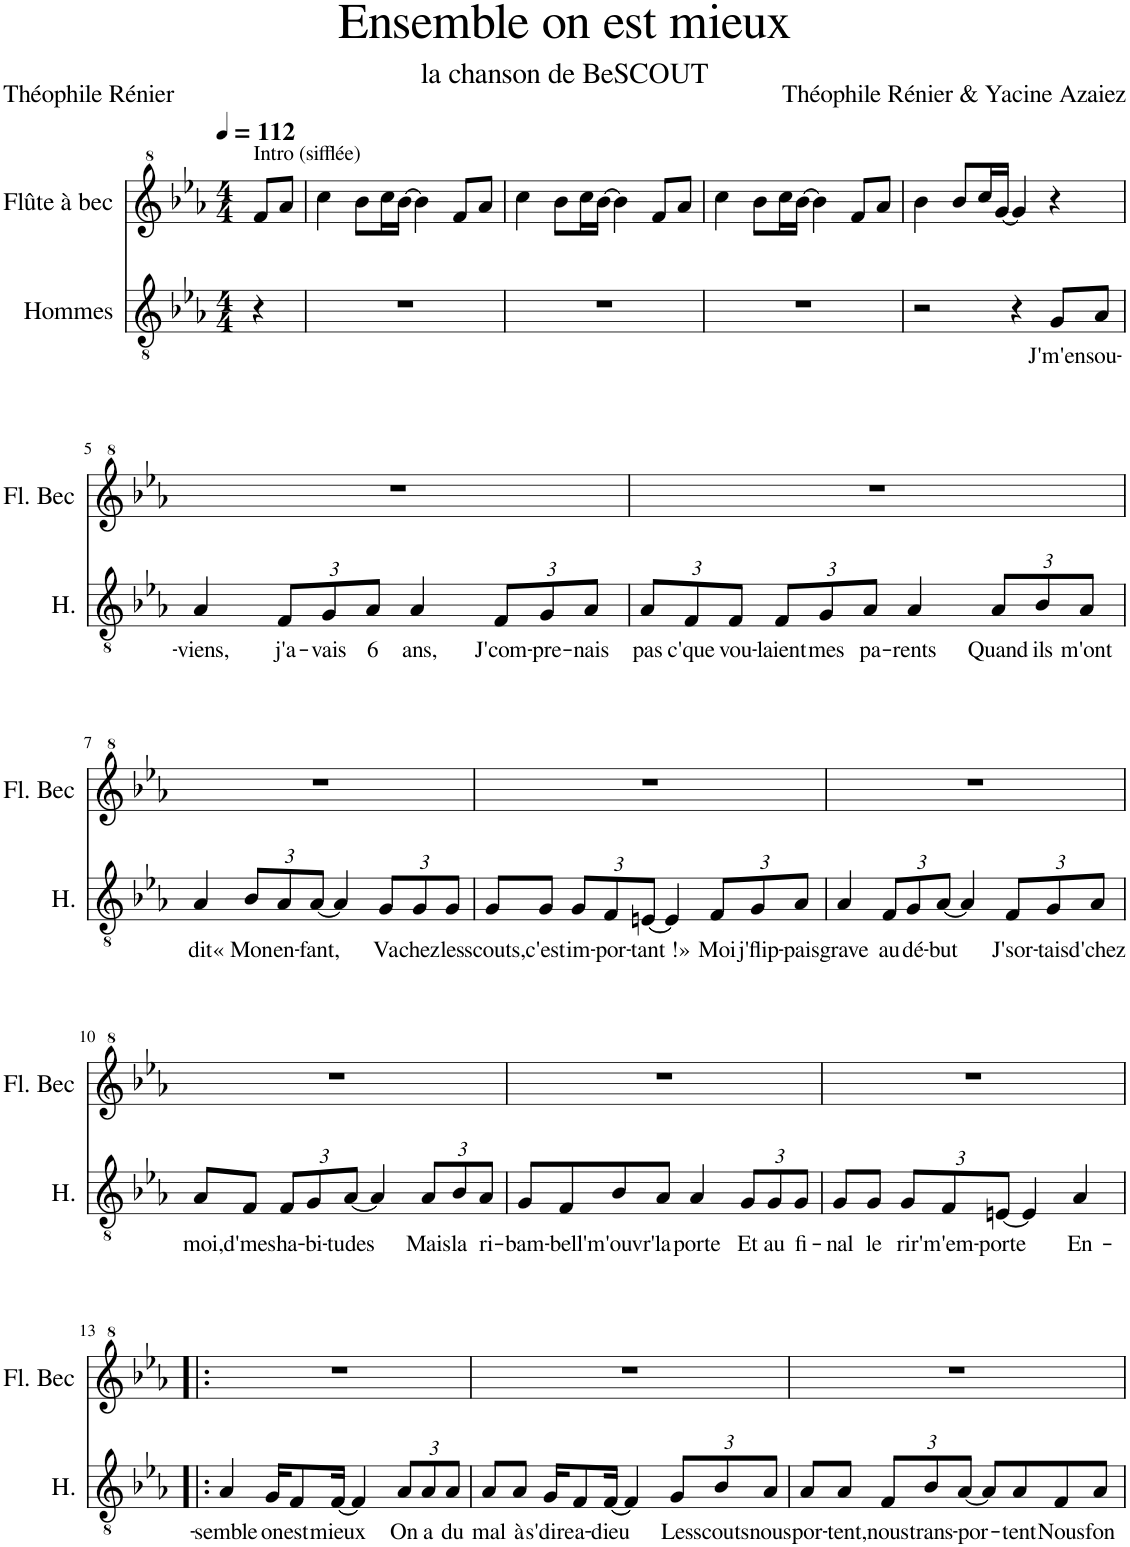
**kern	**text	**kern
*part2	*part2	*part1
*staff2	*staff2	*staff1
*I"Hommes	*	*I"Flûte à bec
*I'H.	*	*I'Fl. Bec
*clefGv2	*	*clefG^2
*k[b-e-a-]	*	*k[b-e-a-]
*M4/4	*	*M4/4
*MM112	*	*MM112
=	=	=
!	!	!LO:TX:a:t=Intro (sifflée)
4r	.	8ff/L
.	.	8aa-/J
=1	=1	=1
1r	.	4ccc\
.	.	8bb-\L
.	.	16ccc\L
.	.	[16bb-\JJ
.	.	4bb-\]
.	.	8ff/L
.	.	8aa-/J
=2	=2	=2
1r	.	4ccc\
.	.	8bb-\L
.	.	16ccc\L
.	.	[16bb-\JJ
.	.	4bb-\]
.	.	8ff/L
.	.	8aa-/J
=3	=3	=3
1r	.	4ccc\
.	.	8bb-\L
.	.	16ccc\L
.	.	[16bb-\JJ
.	.	4bb-\]
.	.	8ff/L
.	.	8aa-/J
=4	=4	=4
2r	.	4bb-\
.	.	8bb-/L
.	.	16ccc/L
.	.	[16gg/JJ
4r	.	4gg/]
!	!LO:LY:b	!
8G/L	J'm'en	4r
!	!LO:LY:b	!
8A-/J	sou-	.
!!LO:LB:g=z
=5	=5	=5
!	!LO:LY:b	!
4A-/	-viens,	1r
*Xbrackettup	*	*
!	!LO:LY:b	!
12F/L	j'a-	.
!	!LO:LY:b	!
12G/	-vais	.
!	!LO:LY:b	!
12A-/J	6	.
!	!LO:LY:b	!
4A-/	ans,	.
!	!LO:LY:b	!
12F/L	J'com-	.
!	!LO:LY:b	!
12G/	-pre-	.
!	!LO:LY:b	!
12A-/J	-nais	.
=6	=6	=6
!	!LO:LY:b	!
12A-/L	pas	1r
!	!LO:LY:b	!
12F/	c'que	.
!	!LO:LY:b	!
12F/J	vou-	.
!	!LO:LY:b	!
12F/L	-laient	.
!	!LO:LY:b	!
12G/	mes	.
!	!LO:LY:b	!
12A-/J	pa-	.
!	!LO:LY:b	!
4A-/	-rents	.
!	!LO:LY:b	!
12A-/L	Quand	.
!	!LO:LY:b	!
12B-/	ils	.
!	!LO:LY:b	!
12A-/J	m'ont	.
!!LO:LB:g=z
=7	=7	=7
!	!LO:LY:b	!
4A-/	dit	1r
!	!LO:LY:b	!
12B-/L	« Mon	.
!	!LO:LY:b	!
12A-/	en-	.
!	!LO:LY:b	!
[12A-/J	-fant,	.
4A-/]	.	.
!	!LO:LY:b	!
12G/L	Va	.
!	!LO:LY:b	!
12G/	chez	.
!	!LO:LY:b	!
12G/J	les	.
=8	=8	=8
!	!LO:LY:b	!
8G/L	scouts,	1r
!	!LO:LY:b	!
8G/J	c'est	.
!	!LO:LY:b	!
12G/L	im-	.
!	!LO:LY:b	!
12F/	-por-	.
!	!LO:LY:b	!
[12En/J	-tant !»	.
4E/]	.	.
!	!LO:LY:b	!
12F/L	Moi	.
!	!LO:LY:b	!
12G/	j'flip-	.
!	!LO:LY:b	!
12A-/J	-pais	.
=9	=9	=9
!	!LO:LY:b	!
4A-/	grave	1r
!	!LO:LY:b	!
12F/L	au	.
!	!LO:LY:b	!
12G/	dé-	.
!	!LO:LY:b	!
[12A-/J	-but	.
4A-/]	.	.
!	!LO:LY:b	!
12F/L	J'sor-	.
!	!LO:LY:b	!
12G/	-tais	.
!	!LO:LY:b	!
12A-/J	d'chez	.
!!LO:LB:g=z
=10	=10	=10
!	!LO:LY:b	!
8A-/L	moi,	1r
!	!LO:LY:b	!
8F/J	d'mes	.
!	!LO:LY:b	!
12F/L	ha-	.
!	!LO:LY:b	!
12G/	-bi-	.
!	!LO:LY:b	!
[12A-/J	-tudes	.
4A-/]	.	.
!	!LO:LY:b	!
12A-/L	Mais	.
!	!LO:LY:b	!
12B-/	la	.
!	!LO:LY:b	!
12A-/J	ri-	.
=11	=11	=11
!	!LO:LY:b	!
8G/L	-bam-	1r
!	!LO:LY:b	!
8F/	-bell'	.
!	!LO:LY:b	!
8B-/	m'ouvr'	.
!	!LO:LY:b	!
8A-/J	la	.
!	!LO:LY:b	!
4A-/	porte	.
!	!LO:LY:b	!
12G/L	Et	.
!	!LO:LY:b	!
12G/	au	.
!	!LO:LY:b	!
12G/J	fi-	.
=12	=12	=12
!	!LO:LY:b	!
8G/L	-nal	1r
!	!LO:LY:b	!
8G/J	le	.
!	!LO:LY:b	!
12G/L	rir'	.
!	!LO:LY:b	!
12F/	m'em-	.
!	!LO:LY:b	!
[12En/J	-porte	.
4E/]	.	.
!	!LO:LY:b	!
4A-/	En-	.
!!LO:LB:g=z
=13!|:	=13!|:	=13!|:
!	!LO:LY:b	!
4A-/	-semble	1r
!	!LO:LY:b	!
16G/KL	on	.
!	!LO:LY:b	!
8F/	est	.
!	!LO:LY:b	!
[16F/Jk	mieux	.
4F/]	.	.
!	!LO:LY:b	!
12A-/L	On	.
!	!LO:LY:b	!
12A-/	a	.
!	!LO:LY:b	!
12A-/J	du	.
=14	=14	=14
!	!LO:LY:b	!
8A-/L	mal	1r
!	!LO:LY:b	!
8A-/J	à	.
!	!LO:LY:b	!
16G/KL	s'dire	.
!	!LO:LY:b	!
8F/	a-	.
!	!LO:LY:b	!
[16F/Jk	-dieu	.
4F/]	.	.
!	!LO:LY:b	!
12G/L	Les	.
!	!LO:LY:b	!
12B-/	scouts	.
!	!LO:LY:b	!
12A-/J	nous	.
=15	=15	=15
!	!LO:LY:b	!
8A-/L	por-	1r
!	!LO:LY:b	!
8A-/J	-tent,	.
!	!LO:LY:b	!
12F/L	nous	.
!	!LO:LY:b	!
12B-/	trans-	.
!	!LO:LY:b	!
[12A-/J	-por-	.
8A-/L]	.	.
!	!LO:LY:b	!
8A-/	-tent	.
!	!LO:LY:b	!
8F/	Nous	.
!	!LO:LY:b	!
8A-/J	fon	.
=	=	=
*-	*-	*-
